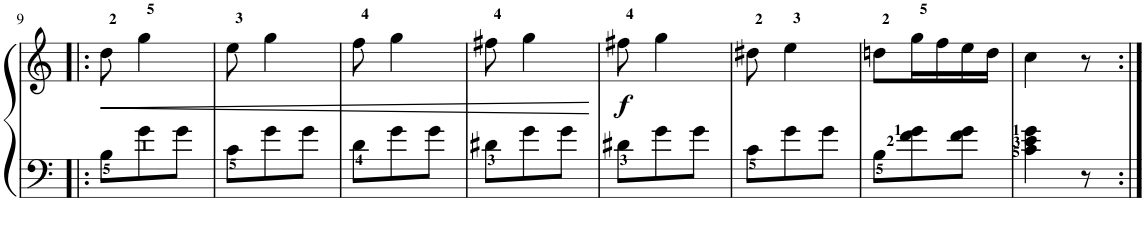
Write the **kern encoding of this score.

**kern	**kern	**dynam
*part1	*part1	*part1
*staff2	*staff1	*staff1/2
*I"Piano	*	*
*I'Pno.	*	*
!!LO:PB:g=z
*clefF4	*clefG2	*
*k[]	*k[]	*
*M3/8	*M3/8	*
=9!|:	=9!|:	=9!|:
!	!	!LO:HP:b
8B\L	8dd\	<
8g\	4gg\	.
8g\J	.	.
=10	=10	=10
8c\L	8ee\	.
8g\	4gg\	.
8g\J	.	.
=11	=11	=11
8d\L	8ff\	.
8g\	4gg\	.
8g\J	.	.
=12	=12	=12
8d#X\L	8ff#X\	.
8g\	4gg\	.
8g\J	.	.
.	.	[
=13	=13	=13
!	!	!LO:DY:b
8d#X\L	8ff#X\	f
8g\	4gg\	.
8g\J	.	.
=14	=14	=14
8c\L	8dd#X\	.
8g\	4ee\	.
8g\J	.	.
=15	=15	=15
8B\L	8ddn\L	.
8f\ 8g\	16gg\L	.
.	16ff\	.
8f\ 8g\J	16ee\	.
.	16dd\JJ	.
=16	=16	=16
4c\ 4e\ 4g\	4cc\	.
8r	8r	.
=:|!	=:|!	=:|!
*-	*-	*-
